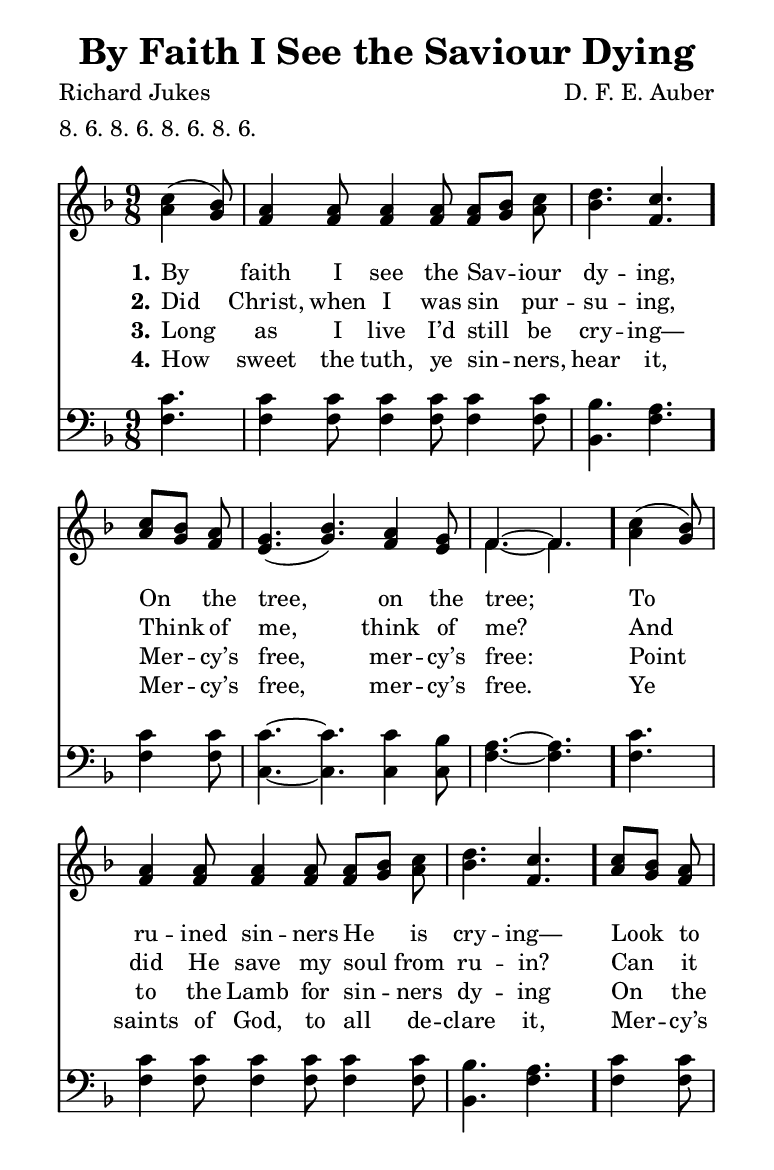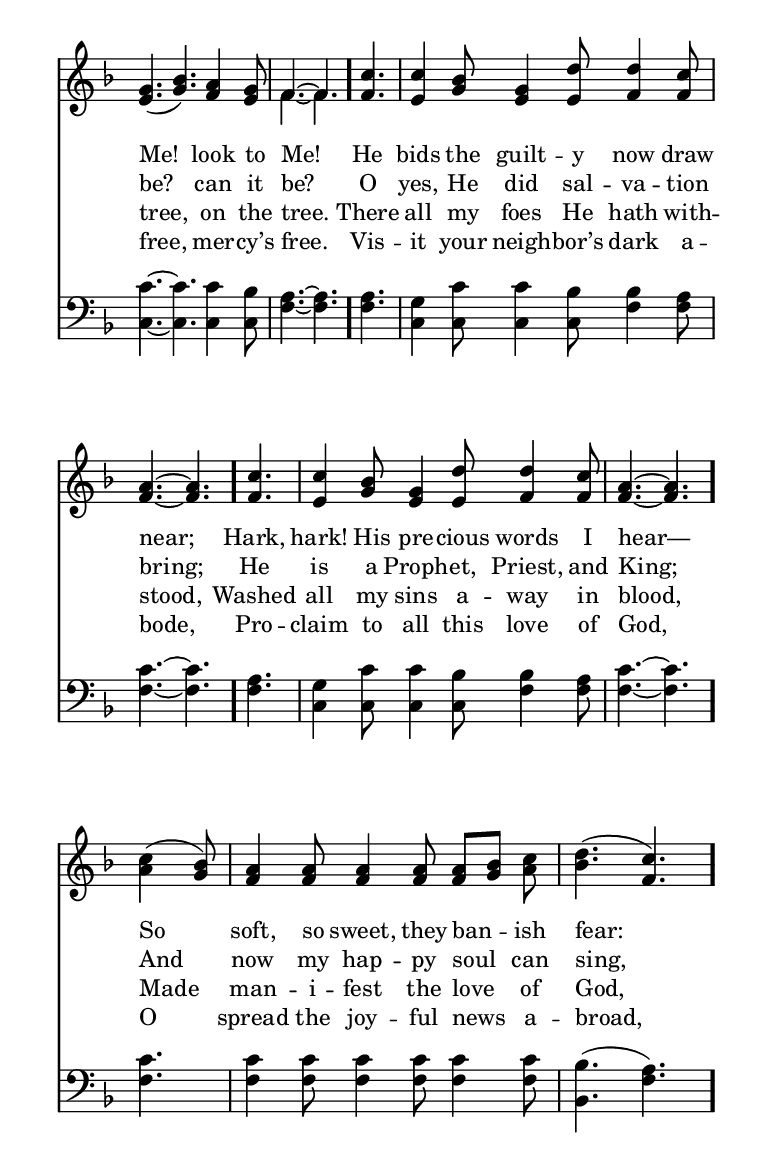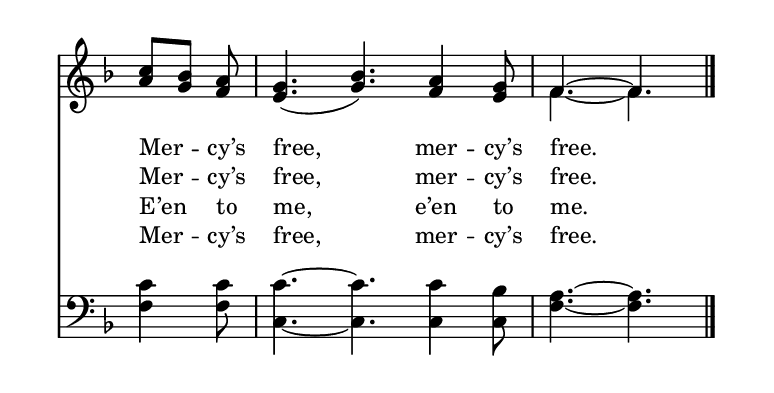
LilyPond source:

\include "common/global.ily"
\paper {
  \include "common/paper.ily"
}

\header{
  hymnnumber = "5"
  title = "By Faith I See the Saviour Dying"
  tunename = "Mercy’s Free"
  meter = "8. 6. 8. 6. 8. 6. 8. 6."
  poet = "Richard Jukes"
  composer = "D. F. E. Auber"
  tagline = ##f
}

global = {
  \include "common/overrides.ily"
  \autoBeamOff
  \override Staff.TimeSignature.style = #'numbered \time 9/8
  \once \override Score.MetronomeMark.transparent = ##t
  \tempo 4 = 80
  \key f \major
  \partial 4.
}

patternOne   = { c4( c8) | c4 c8 c4 c8 c8[ c8] c8 | c4. c4. c8[ c8] c8 | c4.( c4.) c4 c8 | c4. ~ c4. }
patternTwo   = { c4. | c4 c8 c4 c8 c4 c8 | c4. ~ c4. c4. | c4 c8 c4 c8 c4 c8 | c4. ~ c4. } % original has unexplained slur
patternThree = { c4. | c4 c8 c4 c8 c4 c8 | c4. c4. c4 c8 | c4. ~ c4. c4 c8 | c4. ~ c4. }
patternFour  = { c4( c8) | c4 c8 c4 c8 c8[ c8] c8 | c4.( c4.) c8[ c8] c8 | c4.( c4.) c4 c8 | c4. ~ c4. }
patternFive  = { c4. | c4 c8 c4 c8 c4 c8 | c4.( c4.) c4 c8 | c4. ~ c4. c4 c8 | c4. ~ c4. }

notesSoprano = {
\global
\relative c' {

    \changePitch \patternOne  { c' bes | a a a a a bes c | d c c bes a | g bes a g | f f }
    \changePitch \patternOne  { c' bes | a a a a a bes c | d c c bes a | g bes a g | f f }
    \changePitch \patternTwo  { c' | c bes g d' d c | a a c | c bes g d' d c | a a }
    \changePitch \patternFour { c bes | a a a a a bes c | d c c bes a | g bes a g | f f }

    \bar "|."

}
}

notesAlto = {
\global
\relative e' {

    \changePitch \patternOne  { a g | f f f f f g a | bes f a g f | e g f e | f f }
    \changePitch \patternOne  { a g | f f f f f g a | bes f a g f | e g f e | f f }
    \changePitch \patternTwo  { f | e g e e f f | f f f | e g e e f f | f f }
    \changePitch \patternFour { a g | f f f f f g a | bes f a g f | e g f e | f f }

}
}

notesTenor = {
\global
\relative a {

    \changePitch \patternThree { c | c c c c c c | bes a c c | c c c bes | a a }
    \changePitch \patternThree { c | c c c c c c | bes a c c | c c c bes | a a }
    \changePitch \patternTwo   { a | g c c bes bes a | c c a | g c c bes bes a | c c }
    \changePitch \patternFive  { c | c c c c c c | bes a c c | c c c bes | a a }

}
}

notesBass = {
\global
\relative a {

    \changePitch \patternThree { f | f f f f f f | bes, f' f f | c c c c | f f }
    \changePitch \patternThree { f | f f f f f f | bes, f' f f | c c c c | f f }
    \changePitch \patternTwo   { f | c c c c f f | f f | f c c c c f f | f f }
    \changePitch \patternFive  { f | f f f f f f | bes, f' f f | c c c c | f f }

}
}

wordsA = \lyricmode {
\set stanza = "1."

    By faith I see the Sav -- iour dy -- ing, \bar "."
    On the tree, on the tree; \bar "."
    To ru -- ined sin -- ners He is cry -- ing— \bar "."
    Look to Me! look to Me! \bar "."
    He bids the guilt -- y now draw near; \bar "."
    Hark, hark! His pre -- cious words I hear— \bar "."
    So soft, so sweet, they ban -- ish fear: \bar "."
    Mer -- cy’s free, mer -- cy’s free.

}

wordsB = \lyricmode {
\set stanza = "2."

    Did Christ, when I was sin pur -- su -- ing,
    Think of me, think of me?
    And did He save my soul from ru -- in?
    Can it be? can it be?
    O yes, He did sal -- va -- tion bring;
    He is a Proph -- et, Priest, and King;
    And now my hap -- py soul can sing,
    Mer -- cy’s free, mer -- cy’s free.

}

wordsC = \lyricmode {
\set stanza = "3."

    Long as I live I’d still be cry -- ing—
    Mer -- cy’s free, mer -- cy’s free:
    Point to the Lamb for sin -- ners dy -- ing
    On the tree, on the tree.
    There all my foes He hath with -- stood,
    Washed all my sins a -- way in blood,
    Made man -- i -- fest the love of God,
    E’en to me, e’en to me.

}

wordsD = \lyricmode {
\set stanza = "4."

    How sweet the tuth, ye sin -- ners, hear it,
    Mer -- cy’s free, mer -- cy’s free.
    Ye saints of God, to all de -- clare it,
    Mer -- cy’s free, mer -- cy’s free.
    Vis -- it your neigh -- bor’s dark a -- bode,
    Pro -- claim to all this love of God,
    O spread the joy -- ful news a -- broad,
    Mer -- cy’s free, mer -- cy’s free.

}


\score {
  \context ChoirStaff <<
    \context Staff = upper <<
      \set Staff.autoBeaming = ##f
      \set ChoirStaff.systemStartDelimiter = #'SystemStartBar
      \set ChoirStaff.printPartCombineTexts = ##f
      \partcombine #'(2 . 9) \notesSoprano \notesAlto
      \context NullVoice = sopranos { \voiceOne << \notesSoprano >> }
      \context NullVoice = altos { \voiceTwo << \notesAlto >> }
      \context Lyrics = one   \lyricsto sopranos \wordsA
      \context Lyrics = two   \lyricsto sopranos \wordsB
      \context Lyrics = three \lyricsto sopranos \wordsC
      \context Lyrics = four  \lyricsto sopranos \wordsD
    >>
    \context Staff = men <<
      \set Staff.autoBeaming = ##f
      \clef bass
      \set ChoirStaff.printPartCombineTexts = ##f
      \partcombine #'(2 . 9) \notesTenor \notesBass
      \context NullVoice = tenors { \voiceOne << \notesTenor >> }
      \context NullVoice = basses { \voiceTwo << \notesBass >> }
    >>
  >>
  \layout {
    \include "common/layout.ily"
  }
  \midi{
    \include "common/midi.ily"
  }
}

\version "2.19.49"  % necessary for upgrading to future LilyPond versions.

